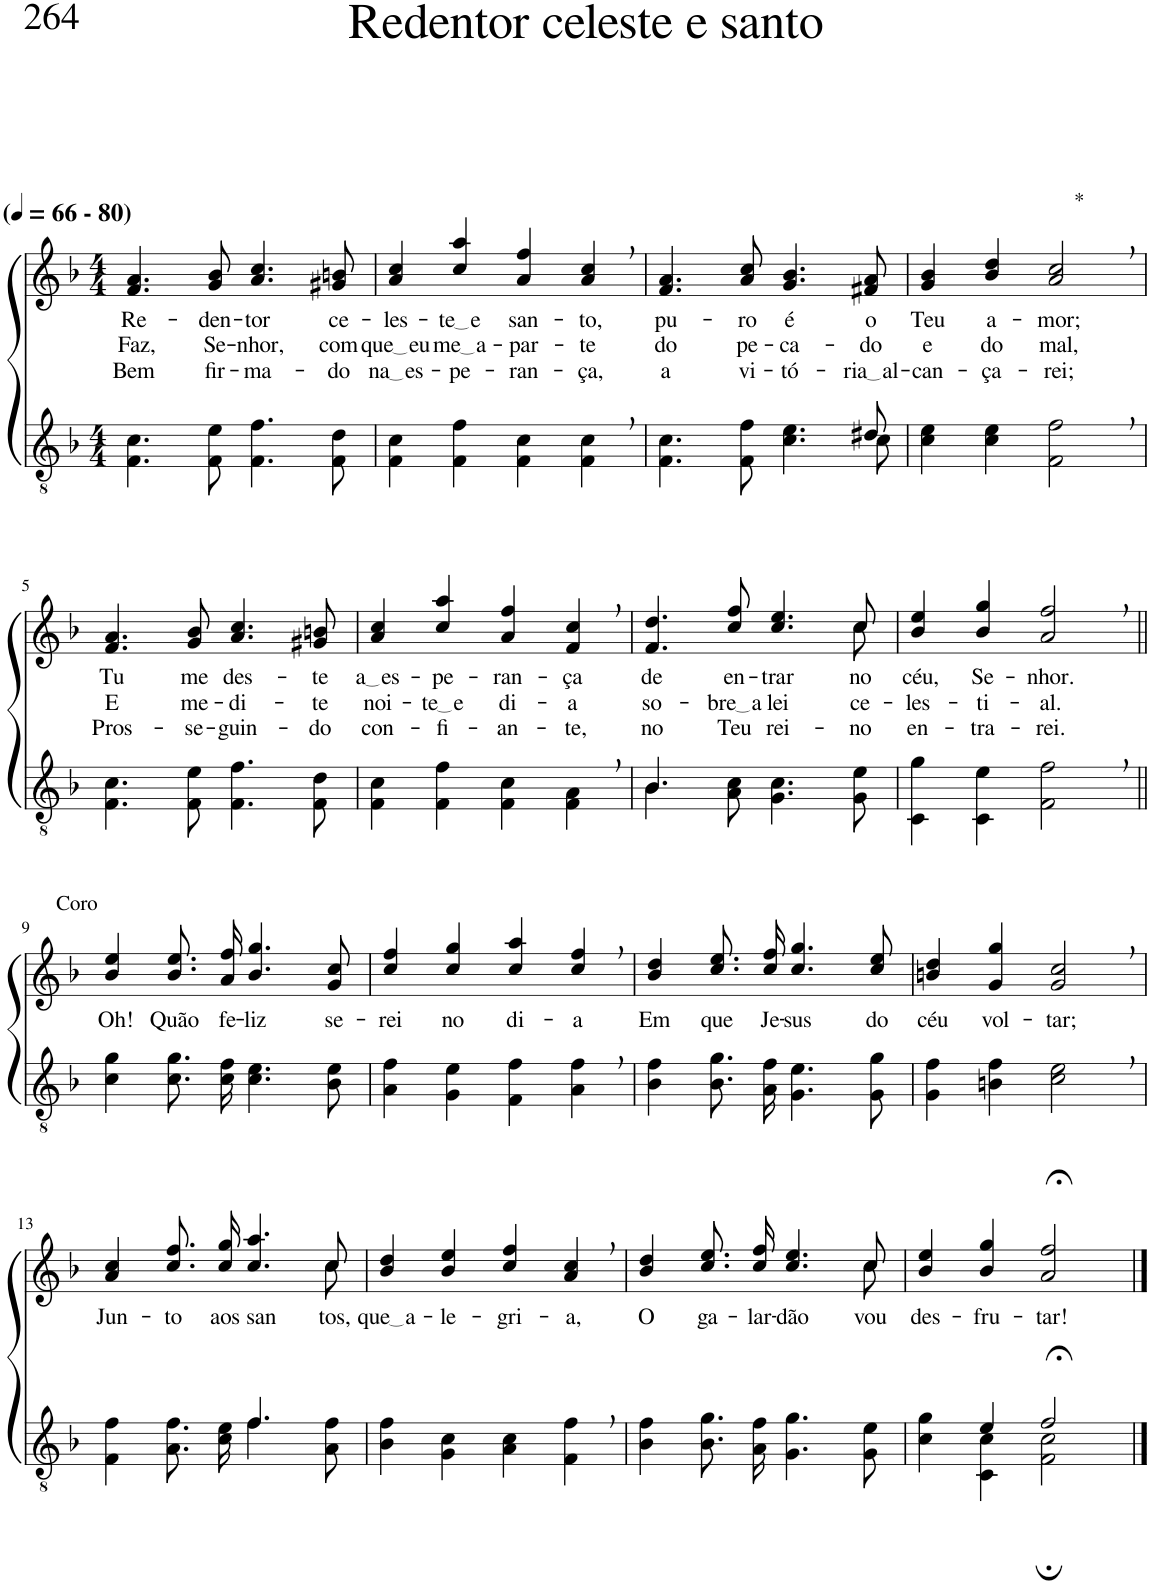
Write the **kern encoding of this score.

**kern	**kern	**text	**text	**text
*part2	*part1	*part1	*part1	*part1
*staff2	*staff1	*staff1	*staff1	*staff1
*I"Parte III e IV	*I"Parte I e II	*	*	*
*clefGv2	*clefG2	*	*	*
*Trd3c5	*Trd3c5	*	*	*
*k[b-]	*k[b-]	*	*	*
*M4/4	*M4/4	*	*	*
*MM66	*MM66	*	*	*
=1	=1	=1	=1	=1
!	!LO:TX:a:B:t=(	!	!	!
!	!LO:TX:a:B:t=- 80)	!	!	!
!	!	!LO:LY:b	!LO:LY:b	!LO:LY:b
4.F\ 4.c\	4.f/ 4.a/	Re-	Faz,	Bem
!	!	!LO:LY:b	!LO:LY:b	!LO:LY:b
8F\ 8e\	8g/ 8b-/	-den-	Se-	fir-
!	!	!LO:LY:b	!LO:LY:b	!LO:LY:b
4.F\ 4.f\	4.a/ 4.cc/	-tor	-nhor,	-ma-
!	!	!LO:LY:b	!LO:LY:b	!LO:LY:b
8F\ 8d\	8g#X/ 8bn/	ce-	com	-do
=2	=2	=2	=2	=2
!	!	!LO:LY:b	!LO:LY:b	!LO:LY:b
4F\ 4c\	4a/ 4cc/	-les-	que eu	na es
!	!	!LO:LY:b	!LO:LY:b	!LO:LY:b
4F\ 4f\	4cc/ 4aa/	te e	me a	-pe-
!	!	!LO:LY:b	!LO:LY:b	!LO:LY:b
4F\ 4c\	4a/ 4ff/	san-	-par-	-ran-
!	!	!LO:LY:b	!LO:LY:b	!LO:LY:b
4F\, 4c\,	4a/, 4cc/,	-to,	-te	-ça,
=3	=3	=3	=3	=3
*^	*	*	*	*
!	!	!	!LO:LY:b	!LO:LY:b	!LO:LY:b
2..ryy	4.F\ 4.c\	4.f/ 4.a/	pu-	do	a
!	!	!	!LO:LY:b	!LO:LY:b	!LO:LY:b
.	8F\ 8f\	8a/ 8cc/	-ro	pe-	vi-
!	!	!	!LO:LY:b	!LO:LY:b	!LO:LY:b
.	4.c\ 4.e\	4.g/ 4.b-/	é	-ca-	-tó-
!	!	!	!LO:LY:b	!LO:LY:b	!LO:LY:b
8d#X/	8c\	8f#X/ 8a/	o	-do	ria al
=4	=4	=4	=4	=4	=4
!	!	!	!LO:LY:b	!LO:LY:b	!LO:LY:b
*v	*v	*	*	*	*
4c\ 4e\	4g/ 4b-/	Teu	e	-can-
!	!	!LO:LY:b	!LO:LY:b	!LO:LY:b
4c\ 4e\	4b-/ 4dd/	a-	do	-ça-
!	!LO:TX:a:t=*	!	!	!
!	!	!LO:LY:b	!LO:LY:b	!LO:LY:b
2F\, 2f\,	2a/, 2cc/,	-mor;	mal,	-rei;
!!LO:LB:g=z
=5	=5	=5	=5	=5
!	!	!LO:LY:b	!LO:LY:b	!LO:LY:b
4.F\ 4.c\	4.f/ 4.a/	Tu	E	Pros-
!	!	!LO:LY:b	!LO:LY:b	!LO:LY:b
8F\ 8e\	8g/ 8b-/	me	me-	-se-
!	!	!LO:LY:b	!LO:LY:b	!LO:LY:b
4.F\ 4.f\	4.a/ 4.cc/	des-	-di-	-guin-
!	!	!LO:LY:b	!LO:LY:b	!LO:LY:b
8F\ 8d\	8g#X/ 8bn/	-te	-te	-do
=6	=6	=6	=6	=6
!	!	!LO:LY:b	!LO:LY:b	!LO:LY:b
4F\ 4c\	4a/ 4cc/	a es	noi-	con-
!	!	!LO:LY:b	!LO:LY:b	!LO:LY:b
4F\ 4f\	4cc/ 4aa/	-pe-	te e	-fi-
!	!	!LO:LY:b	!LO:LY:b	!LO:LY:b
4F\ 4c\	4a/ 4ff/	-ran-	di-	-an-
!	!	!LO:LY:b	!LO:LY:b	!LO:LY:b
4F\, 4A\,	4f/, 4cc/,	-ça	-a	-te,
=7	=7	=7	=7	=7
*^	*	*	*	*
!	!	!	!LO:LY:b	!LO:LY:b	!LO:LY:b
*	*	*^	*	*	*
4.B-\	4.B-/	4.f/ 4.dd/	2..ryy	de	so-	no
!	!	!	!	!LO:LY:b	!LO:LY:b	!LO:LY:b
8A\ 8c\	2ryy	8cc/ 8ff/	.	en-	bre a	Teu
!	!	!	!	!LO:LY:b	!LO:LY:b	!LO:LY:b
4.G\ 4.c\	.	4.cc/ 4.ee/	.	-trar	lei	rei-
!	!	!	!	!LO:LY:b	!LO:LY:b	!LO:LY:b
8G\ 8e\	8ryy	8cc/	8cc\	no	ce-	-no
=8	=8	=8	=8	=8	=8	=8
!	!	!	!	!LO:LY:b	!LO:LY:b	!LO:LY:b
*v	*v	*	*	*	*	*
*	*v	*v	*	*	*
4C\ 4g\	4b-/ 4ee/	céu,	-les-	en-
!	!	!LO:LY:b	!LO:LY:b	!LO:LY:b
4C\ 4e\	4b-/ 4gg/	Se-	-ti-	-tra-
!	!	!LO:LY:b	!LO:LY:b	!LO:LY:b
2F\, 2f\,	2a/, 2ff/,	-nhor.	-al.	-rei.
!!LO:LB:g=z
=9||	=9||	=9||	=9||	=9||
!	!LO:TX:a:t=Coro	!	!	!
!	!	!LO:LY:b	!	!
4c\ 4g\	4b-/ 4ee/	Oh!	.	.
!	!	!LO:LY:b	!	!
8.c\ 8.g\L	8.b-\ 8.ee\L	Quão	.	.
!	!	!LO:LY:b	!	!
16c\ 16f\Jk	16a\ 16ff\Jk	fe-	.	.
!	!	!LO:LY:b	!	!
4.c\ 4.e\	4.b-/ 4.gg/	-liz	.	.
!	!	!LO:LY:b	!	!
8B-\ 8e\	8g/ 8cc/	se-	.	.
=10	=10	=10	=10	=10
!	!	!LO:LY:b	!	!
4A\ 4f\	4cc/ 4ff/	-rei	.	.
!	!	!LO:LY:b	!	!
4G\ 4e\	4cc/ 4gg/	no	.	.
!	!	!LO:LY:b	!	!
4F\ 4f\	4cc/ 4aa/	di-	.	.
!	!	!LO:LY:b	!	!
4A\, 4f\,	4cc/, 4ff/,	-a	.	.
=11	=11	=11	=11	=11
!	!	!LO:LY:b	!	!
4B-\ 4f\	4b-/ 4dd/	Em	.	.
!	!	!LO:LY:b	!	!
8.B-\ 8.g\L	8.cc\ 8.ee\L	que	.	.
!	!	!LO:LY:b	!	!
16A\ 16f\Jk	16cc\ 16ff\Jk	Je-	.	.
!	!	!LO:LY:b	!	!
4.G\ 4.e\	4.cc/ 4.gg/	-sus	.	.
!	!	!LO:LY:b	!	!
8G\ 8g\	8cc/ 8ee/	do	.	.
=12	=12	=12	=12	=12
!	!	!LO:LY:b	!	!
4G\ 4f\	4bn/ 4dd/	céu	.	.
!	!	!LO:LY:b	!	!
4Bn\ 4f\	4g/ 4gg/	vol-	.	.
!	!	!LO:LY:b	!	!
2c\, 2e\,	2g/, 2cc/,	-tar;	.	.
!!LO:LB:g=z
=13	=13	=13	=13	=13
*^	*	*	*	*
!	!	!	!LO:LY:b	!	!
*	*	*^	*	*	*
2ryy	4F\ 4f\	4a/ 4cc/	2..ryy	Jun-	.	.
!	!	!	!	!LO:LY:b	!	!
.	8.A\ 8.f\L	8.cc\ 8.ff\L	.	-to	.	.
!	!	!	!	!LO:LY:b	!	!
.	16c\ 16e\Jk	16cc\ 16gg\Jk	.	aos	.	.
!	!	!	!	!LO:LY:b	!	!
4.f/	4.f\	4.cc/ 4.aa/	.	san-	.	.
!	!	!	!	!LO:LY:b	!	!
8ryy	8A\ 8f\	8cc/	8cc\	-tos,	.	.
=14	=14	=14	=14	=14	=14	=14
!	!	!	!	!LO:LY:b	!	!
*v	*v	*	*	*	*	*
*	*v	*v	*	*	*
4B-\ 4f\	4b-/ 4dd/	que a	.	.
!	!	!LO:LY:b	!	!
4G\ 4c\	4b-/ 4ee/	-le-	.	.
!	!	!LO:LY:b	!	!
4A\ 4c\	4cc/ 4ff/	-gri-	.	.
!	!	!LO:LY:b	!	!
4F\, 4f\,	4a/, 4cc/,	-a,	.	.
=15	=15	=15	=15	=15
!	!	!LO:LY:b	!	!
*	*^	*	*	*
4B-\ 4f\	4b-/ 4dd/	2..ryy	O	.	.
!	!	!	!LO:LY:b	!	!
8.B-\ 8.g\L	8.cc\ 8.ee\L	.	ga-	.	.
!	!	!	!LO:LY:b	!	!
16A\ 16f\Jk	16cc\ 16ff\Jk	.	-lar-	.	.
!	!	!	!LO:LY:b	!	!
4.G\ 4.g\	4.cc/ 4.ee/	.	-dão	.	.
!	!	!	!LO:LY:b	!	!
8G\ 8e\	8cc/	8cc\	vou	.	.
=16	=16	=16	=16	=16	=16
*^	*	*	*	*	*
!	!	!	!	!LO:LY:b	!	!
*	*	*v	*v	*	*	*
4ryy	4c\ 4g\	4b-/ 4ee/	des-	.	.
!	!	!	!LO:LY:b	!	!
4e/	4C\ 4c\	4b-/ 4gg/	-fru-	.	.
!	!	!	!LO:LY:b	!	!
2f;</	2F\; 2c\;	2a/;< 2ff/;<	-tar!	.	.
*v	*v	*	*	*	*
==	==	==	==	==
*-	*-	*-	*-	*-
